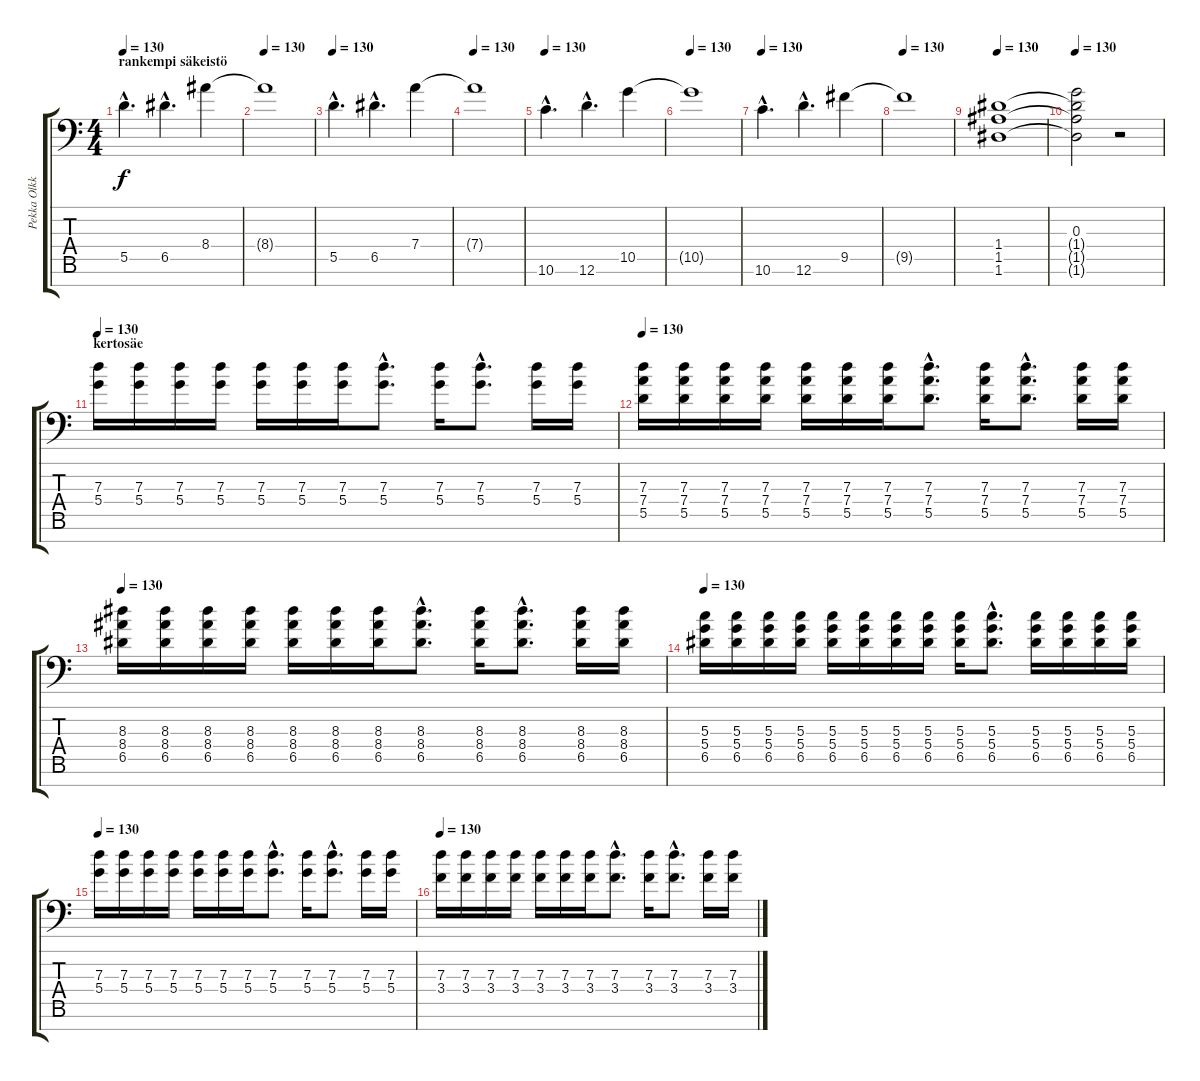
\track ("Pekka Olkkonen" "Pekka Olkk") {instrument distortionguitar}
\staff {score tabs}
\tuning (E4 B3 G3 D3 A2 D2 A1) {hide}
\ts (4 4)
\section ("" "rankempi säkeistö")
\tempo 130
\clef f4
\ks c
5.5{hac}.4{d dy f instrument distortionguitar} 6.5{hac}.4{d} 8.4.4 |
\tempo 130
8.4{t}.1 |
\tempo 130
5.5{hac}.4{d} 6.5{hac}.4{d} 7.4.4 |
\tempo 130
7.4{t}.1 |
\tempo 130
10.6{hac}.4{d} 12.6{hac}.4{d} 10.5.4 |
\tempo 130
10.5{t}.1 |
\tempo 130
10.6{hac}.4{d} 12.6{hac}.4{d} 9.5.4 |
\tempo 130
9.5{t}.1 |
\tempo 130
(1.4 1.5 1.6).1 |
\tempo 130
(0.3 1.4{t} 1.5{t} 1.6{t}).2 r.2 |
\section ("" "kertosäe")
\tempo 130
(7.3 5.4).16 (7.3 5.4).16 (7.3 5.4).16 (7.3 5.4).16 (7.3 5.4).16 (7.3 5.4).16 (7.3 5.4).16 (7.3{hac} 5.4{hac}).8{d} (7.3 5.4).16 (7.3{hac} 5.4{hac}).8{d} (7.3 5.4).16 (7.3 5.4).16 |
\tempo 130
(7.3 7.4 5.5).16 (7.3 7.4 5.5).16 (7.3 7.4 5.5).16 (7.3 7.4 5.5).16 (7.3 7.4 5.5).16 (7.3 7.4 5.5).16 (7.3 7.4 5.5).16 (7.3{hac} 7.4{hac} 5.5{hac}).8{d} (7.3 7.4 5.5).16 (7.3{hac} 7.4{hac} 5.5{hac}).8{d} (7.3 7.4 5.5).16 (7.3 7.4 5.5).16 |
\tempo 130
(8.3 8.4 6.5).16 (8.3 8.4 6.5).16 (8.3 8.4 6.5).16 (8.3 8.4 6.5).16 (8.3 8.4 6.5).16 (8.3 8.4 6.5).16 (8.3 8.4 6.5).16 (8.3{hac} 8.4{hac} 6.5{hac}).8{d} (8.3 8.4 6.5).16 (8.3{hac} 8.4{hac} 6.5{hac}).8{d} (8.3 8.4 6.5).16 (8.3 8.4 6.5).16 |
\tempo 130
(5.3 5.4 6.5).16 (5.3 5.4 6.5).16 (5.3 5.4 6.5).16 (5.3 5.4 6.5).16 (5.3 5.4 6.5).16 (5.3 5.4 6.5).16 (5.3 5.4 6.5).16 (5.3 5.4 6.5).16 (5.3 5.4 6.5).16 (5.3{hac} 5.4{hac} 6.5{hac}).8{d} (5.3 5.4 6.5).16 (5.3 5.4 6.5).16 (5.3 5.4 6.5).16 (5.3 5.4 6.5).16 |
\tempo 130
(7.3 5.4).16 (7.3 5.4).16 (7.3 5.4).16 (7.3 5.4).16 (7.3 5.4).16 (7.3 5.4).16 (7.3 5.4).16 (7.3{hac} 5.4{hac}).8{d} (7.3 5.4).16 (7.3{hac} 5.4{hac}).8{d} (7.3 5.4).16 (7.3 5.4).16 |
\tempo 130
(7.3 3.4).16 (7.3 3.4).16 (7.3 3.4).16 (7.3 3.4).16 (7.3 3.4).16 (7.3 3.4).16 (7.3 3.4).16 (7.3{hac} 3.4{hac}).8{d} (7.3 3.4).16 (7.3{hac} 3.4{hac}).8{d} (7.3 3.4).16 (7.3 3.4).16
